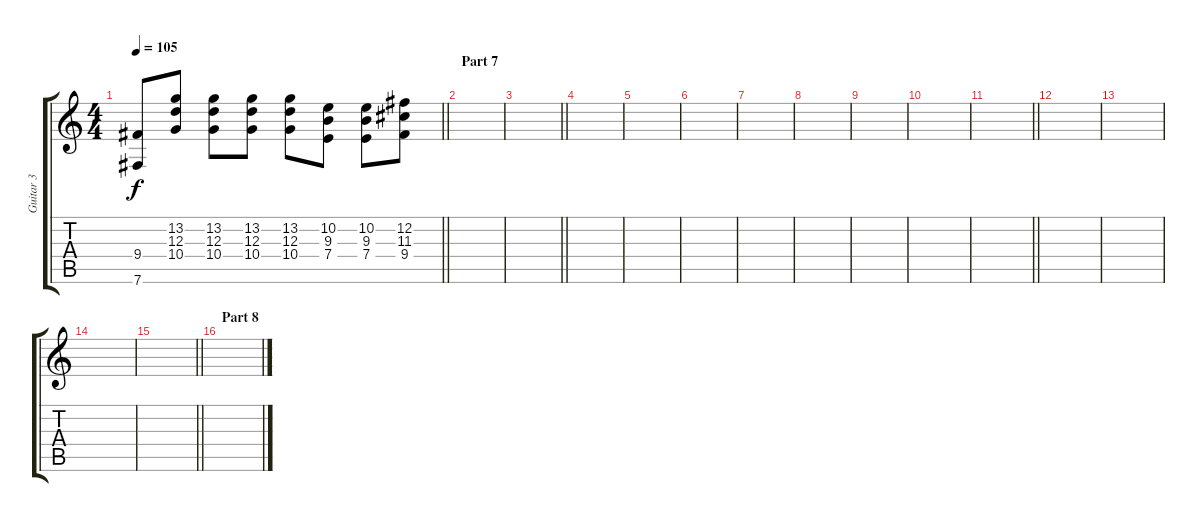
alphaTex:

\track ("Guitar 3" "Guitar 3") {instrument overdrivenguitar}
\staff {score tabs}
\tuning (B3 Gb3 D3 A2 E2 B1) {hide}
\ts (4 4)
\tempo 105
\clef g2
\barLineRight lightlight
\ks c
(9.4{t} 7.6{t}).8{dy f volume 8} (13.2 12.3 10.4).8 (13.2 12.3 10.4).8 (13.2 12.3 10.4).8 (13.2 12.3 10.4).8 (10.2 9.3 7.4).8 (10.2 9.3 7.4).8 (12.2 11.3 9.4).8 |
\section ("" "Part 7")
|
\barLineRight lightlight
|
|
|
|
|
|
|
|
\barLineRight lightlight
|
|
|
|
\barLineRight lightlight
|
\section ("" "Part 8")
